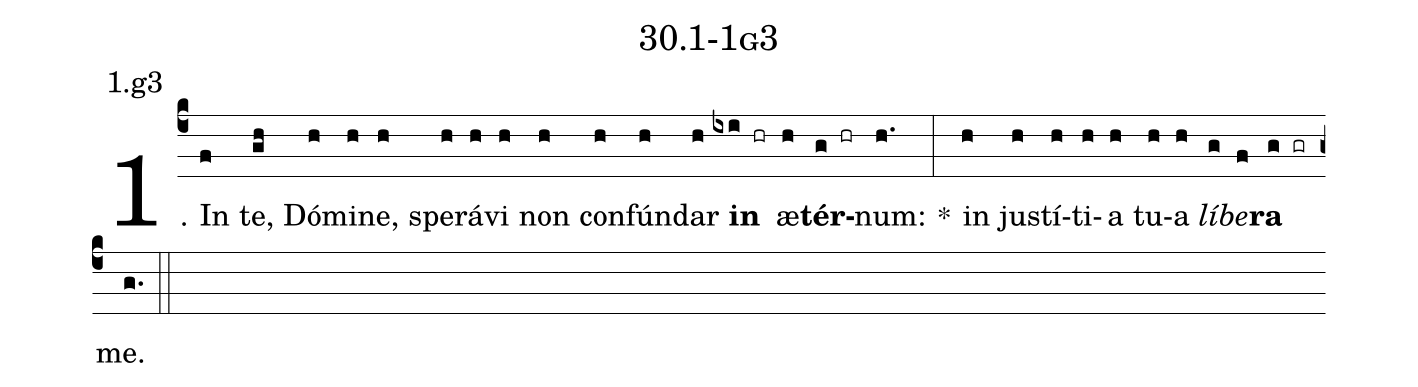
name: 30.1-1g3;
annotation: 1.g3;
%%
(c4)1. In(f) te,(gh) Dó(h)mi(h)ne,(h) spe(h)rá(h)vi(h) non(h) con(h)fún(h)dar(h) <b>in</b>(ixi hr) æ(h)<b>tér</b>(g hr)num:(h.) *(:) in(h) jus(h)tí(h)ti(h)a(h) tu(h)a(h) <i>lí</i>(g)<i>be</i>(f)<b>ra</b>(g gr) me.(g.) (::)
